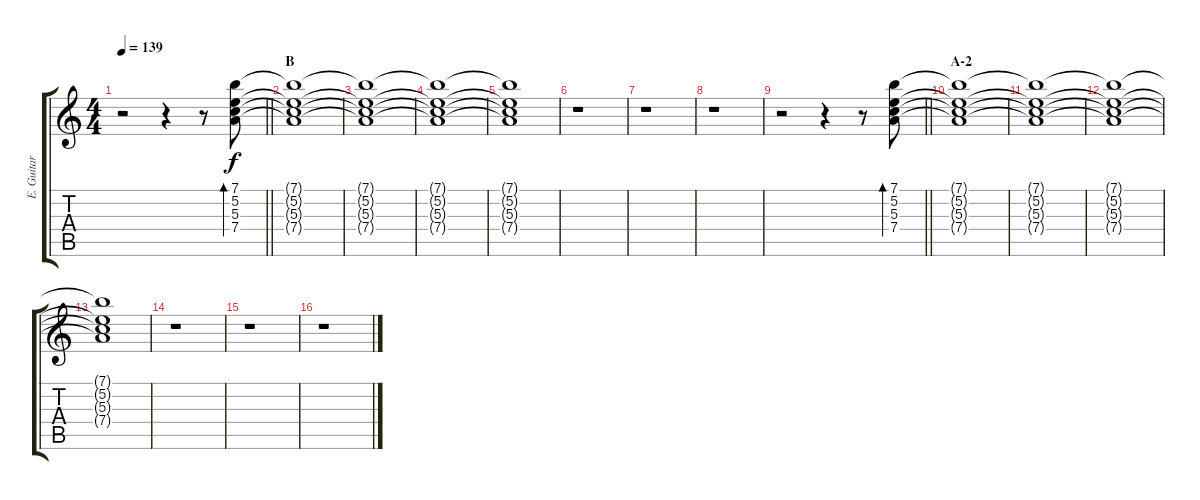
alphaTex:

\track ("E. Guitar II" "E. Guitar ") {instrument electricguitarjazz}
\staff {score tabs}
\tuning (E4 B3 G3 D3 A2 E2) {hide}
\ts (4 4)
\tempo 139
\clef g2
\barLineRight lightlight
\ks aminor
r.2{dy f} r.4 r.8 (7.1 5.2 5.3 7.4).8{bd 480} |
\section ("" "B")
(7.1{t} 5.2{t} 5.3{t} 7.4{t}).1 |
(7.1{t} 5.2{t} 5.3{t} 7.4{t}).1 |
(7.1{t} 5.2{t} 5.3{t} 7.4{t}).1 |
(7.1{t} 5.2{t} 5.3{t} 7.4{t}).1 |
r.1 |
r.1 |
r.1 |
\barLineRight lightlight
r.2 r.4 r.8 (7.1 5.2 5.3 7.4).8{bd 480} |
\section ("" "A-2")
(7.1{t} 5.2{t} 5.3{t} 7.4{t}).1 |
(7.1{t} 5.2{t} 5.3{t} 7.4{t}).1 |
(7.1{t} 5.2{t} 5.3{t} 7.4{t}).1 |
(7.1{t} 5.2{t} 5.3{t} 7.4{t}).1 |
r.1 |
r.1 |
r.1
